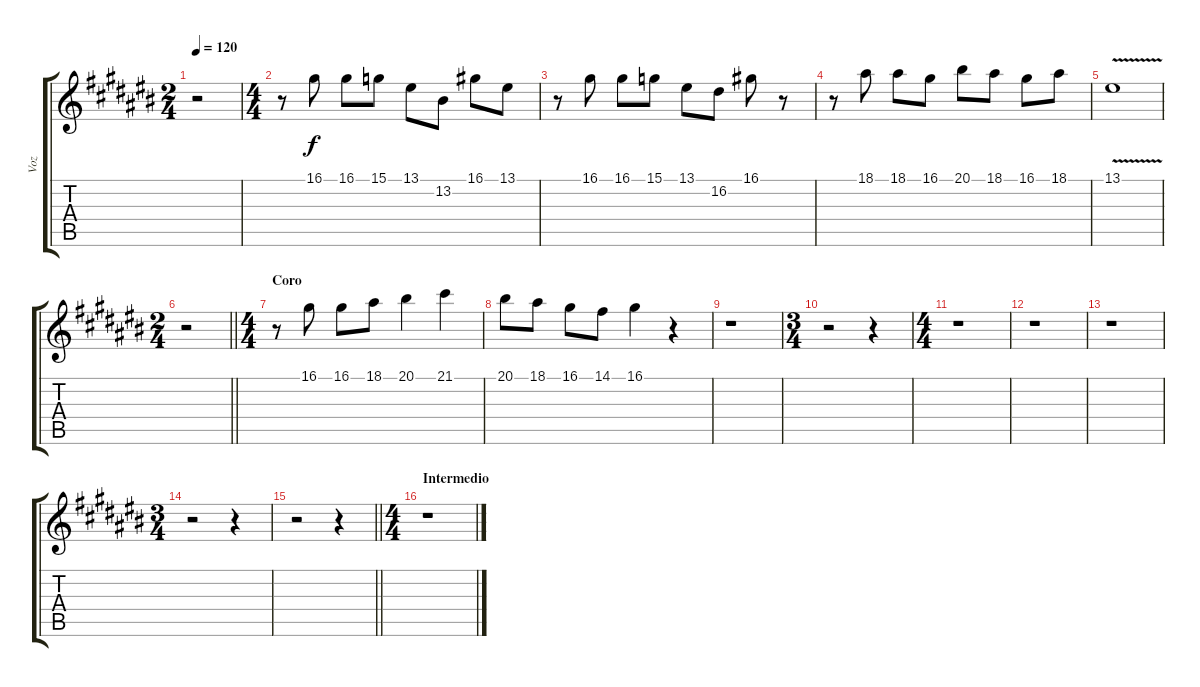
\track ("Voz" "Voz") {instrument lead6voice}
\staff {score tabs}
\tuning (E4 B3 G3 D3 A2 E2) {hide}
\ts (2 4)
\tempo 120
\clef g2
\ks c#
r.2{dy f} |
\ts (4 4)
r.8 16.1.8 16.1.8 15.1.8 13.1.8 13.2.8 16.1.8 13.1.8 |
r.8 16.1.8 16.1.8 15.1.8 13.1.8 16.2.8 16.1.8 r.8 |
r.8 18.1.8 18.1.8 16.1.8 20.1.8 18.1.8 16.1.8 18.1.8 |
13.1{v}.1 |
\ts (2 4)
\barLineRight lightlight
r.2 |
\ts (4 4)
\section ("" "Coro")
r.8 16.1.8 16.1.8 18.1.8 20.1.4 21.1.4 |
20.1.8 18.1.8 16.1.8 14.1.8 16.1.4 r.4 |
r.1 |
\ts (3 4)
r.2 r.4 |
\ts (4 4)
r.1 |
r.1 |
r.1 |
\ts (3 4)
r.2 r.4 |
\barLineRight lightlight
r.2 r.4 |
\ts (4 4)
\section ("" "Intermedio")
r.1
